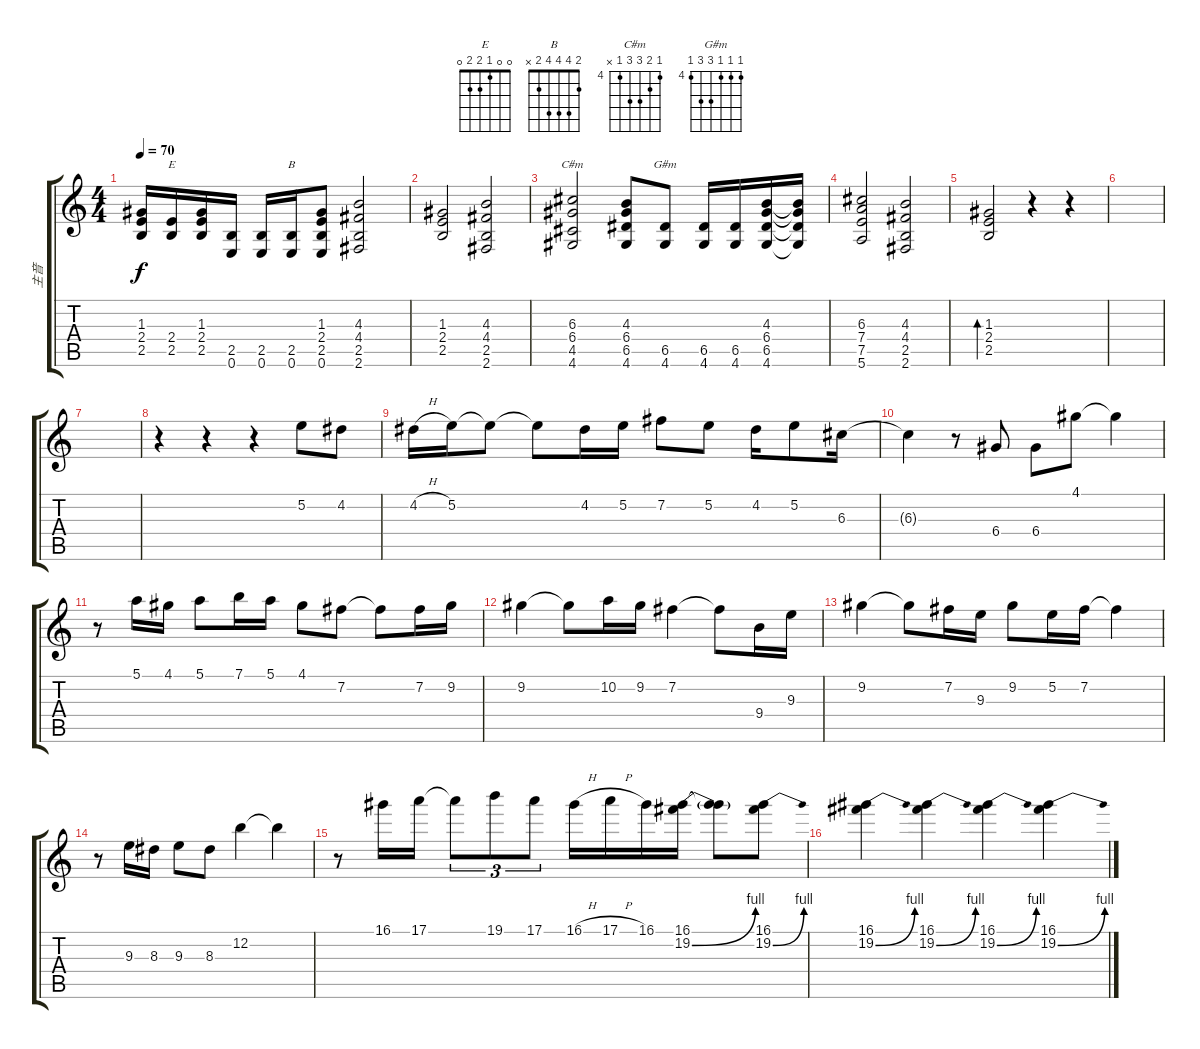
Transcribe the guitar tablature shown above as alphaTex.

\track ("主音" "主音") {instrument distortionguitar}
\staff {score tabs}
\tuning (E4 B3 G3 D3 A2 E2) {hide}
\chord ("E" 0 0 1 2 2 0)
\chord ("B" 2 4 4 4 2 x)
\chord ("C#m" 4 5 6 6 4 x) {firstfret 4}
\chord ("G#m" 4 4 4 6 6 4) {firstfret 4}
\ts (4 4)
\tempo 70
\clef g2
\ks c
(1.3 2.4 2.5).16{dy f} (2.4 2.5).16{ch "E"} (1.3 2.4 2.5).16 (2.5 0.6).16 (2.5 0.6).16 (2.5 0.6).16{ch "B"} (1.3 2.4 2.5 0.6).8 (4.3 4.4 2.5 2.6).2 |
(1.3 2.4 2.5).2 (4.3 4.4 2.5 2.6).2 |
(6.3 6.4 4.5 4.6).2{ch "C#m"} (4.3 6.4 6.5 4.6).8 (6.5 4.6).8{ch "G#m"} (6.5 4.6).16 (6.5 4.6).16 (4.3 6.4 6.5 4.6).16 (4.3{t} 6.4{t} 6.5{t} 4.6{t}).16 |
(6.3 7.4 7.5 5.6).2 (4.3 4.4 2.5 2.6).2 |
(1.3 2.4 2.5).2{bd 60} r.4 r.4 |
|
|
r.4 r.4 r.4 5.2.8 4.2.8 |
4.2{h}.16 5.2.16 5.2{t}.8 5.2{t}.8 4.2.16 5.2.16 7.2.8 5.2.8 4.2.16 5.2.8 6.3.16 |
6.3{t}.4 r.8 6.4.8 6.4.8 4.1.8 4.1{t}.4 |
r.8 5.1.16 4.1.16 5.1.8 7.1.16 5.1.16 4.1.8 7.2.8 7.2{t}.8 7.2.16 9.2.16 |
9.2.4 9.2{t}.8 10.2.16 9.2.16 7.2.4 7.2{t}.8 9.4.16 9.3.16 |
9.2.4 9.2{t}.8 7.2.16 9.3.16 9.2.8 5.2.16 7.2.16 7.2{t}.4 |
r.8 9.3.16 8.3.16 9.3.8 8.3.8 12.2.4 12.2{t}.4 |
r.8 16.1.16 17.1.16 17.1{t}.8{tu (3 2)} 19.1.8{tu (3 2)} 17.1.8{tu (3 2)} 16.1{h}.16 17.1{h}.16 16.1.16 (16.1 19.2{be (bend 0 0 60 4)}).16 (16.1{t} 19.2{t}).8 (16.1 19.2{be (bend 0 0 60 4)}).8 |
(16.1 19.2{be (bend 0 0 60 4)}).4 (16.1 19.2{be (bend 0 0 60 4)}).4 (16.1 19.2{be (bend 0 0 60 4)}).4 (16.1 19.2{be (bend 0 0 60 4)}).4
